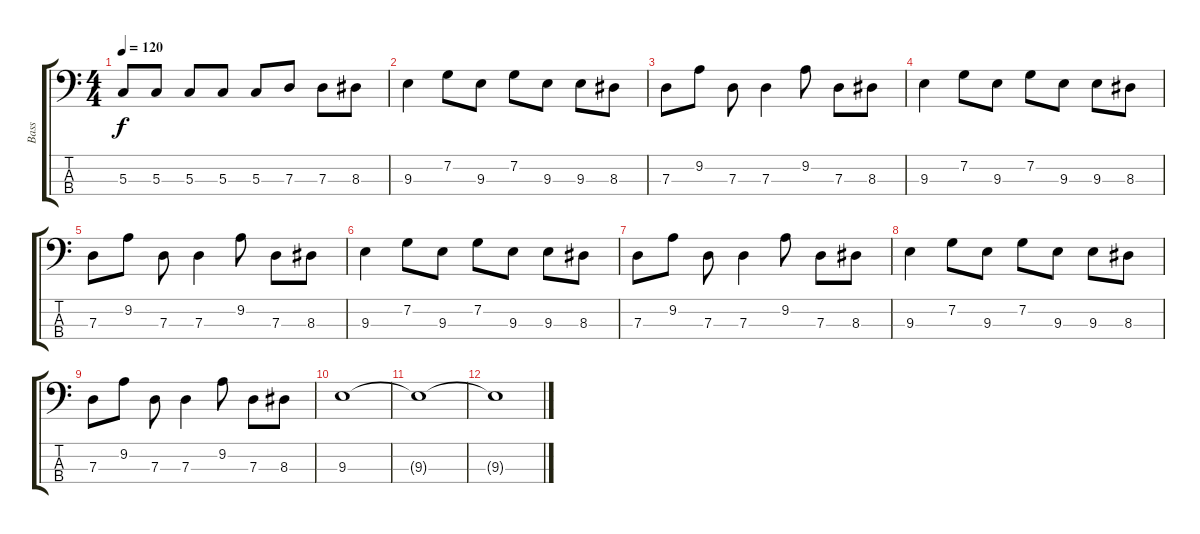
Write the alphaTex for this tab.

\track ("Bass" "Bass") {instrument electricbasspick}
\staff {score tabs}
\tuning (F2 C2 G1 D1) {hide}
\ts (4 4)
\tempo 120
\clef f4
\ks c
5.3.8{dy f} 5.3.8 5.3.8 5.3.8 5.3.8 7.3.8 7.3.8 8.3.8 |
9.3.4 7.2.8 9.3.8 7.2.8 9.3.8 9.3.8 8.3.8 |
7.3.8 9.2.8 7.3.8 7.3.4 9.2.8 7.3.8 8.3.8 |
9.3.4 7.2.8 9.3.8 7.2.8 9.3.8 9.3.8 8.3.8 |
7.3.8 9.2.8 7.3.8 7.3.4 9.2.8 7.3.8 8.3.8 |
9.3.4 7.2.8 9.3.8 7.2.8 9.3.8 9.3.8 8.3.8 |
7.3.8 9.2.8 7.3.8 7.3.4 9.2.8 7.3.8 8.3.8 |
9.3.4 7.2.8 9.3.8 7.2.8 9.3.8 9.3.8 8.3.8 |
7.3.8 9.2.8 7.3.8 7.3.4 9.2.8 7.3.8 8.3.8 |
9.3.1 |
9.3{t}.1 |
9.3{t}.1
